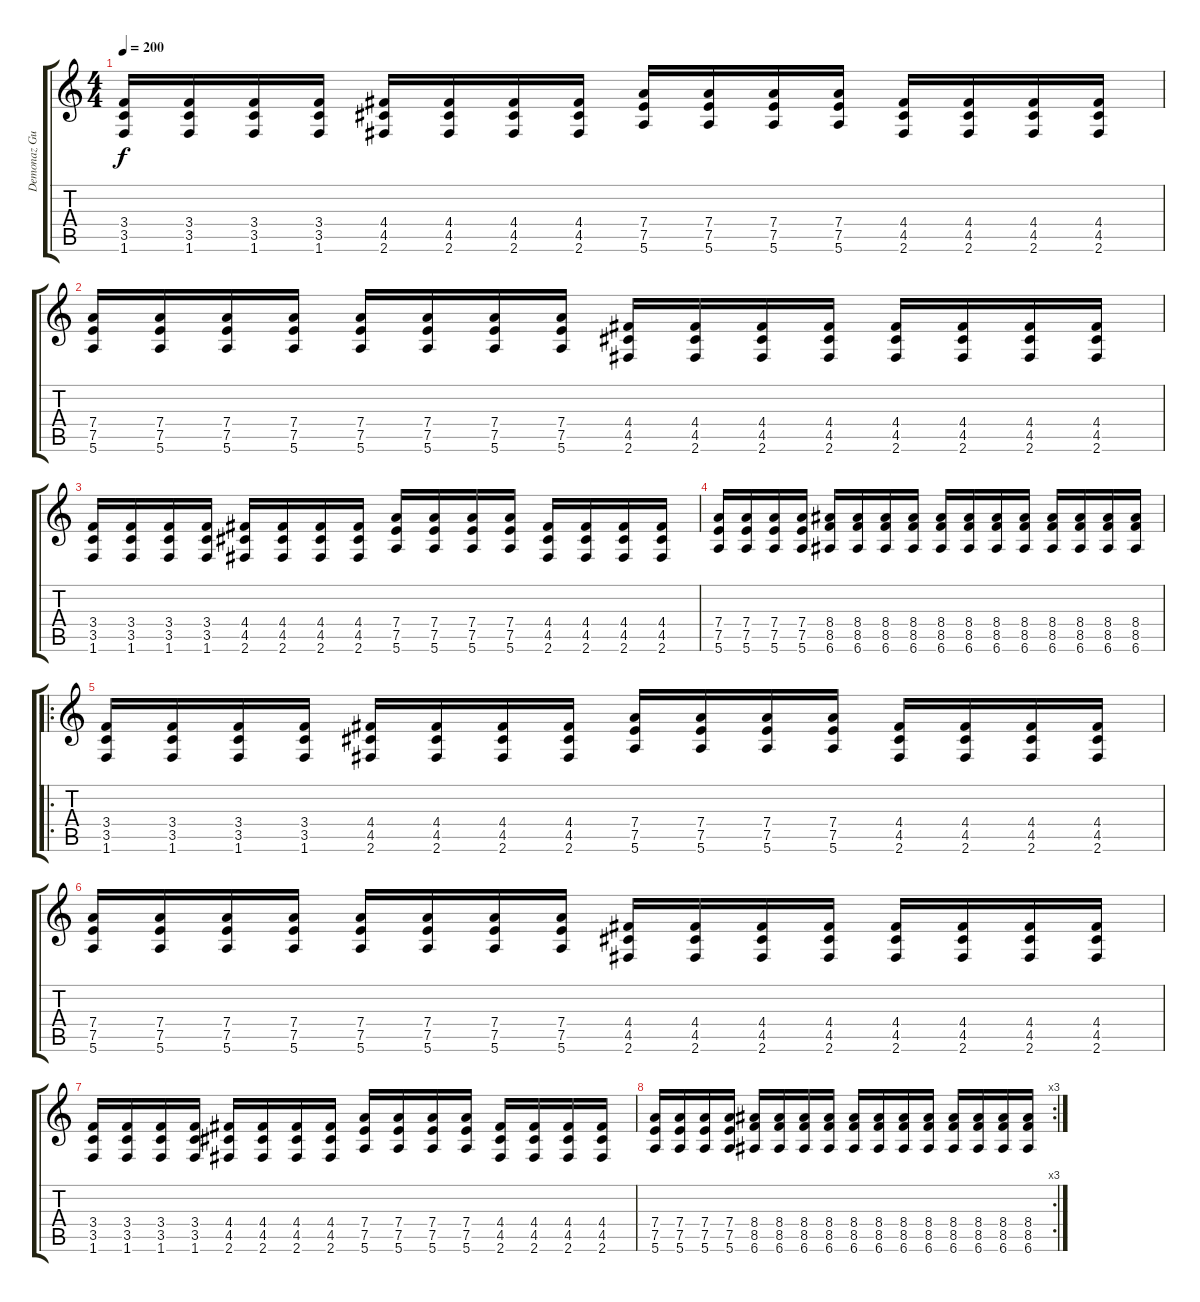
\track ("Demonaz Guitar 2" "Demonaz Gu") {instrument overdrivenguitar}
\staff {score tabs}
\tuning (E4 B3 G3 D3 A2 E2) {hide}
\ts (4 4)
\tempo 200
\clef g2
\ks c
(3.4 3.5 1.6).16{dy f volume 6 instrument overdrivenguitar} (3.4 3.5 1.6).16{volume 15 instrument overdrivenguitar} (3.4 3.5 1.6).16 (3.4 3.5 1.6).16 (4.4 4.5 2.6).16 (4.4 4.5 2.6).16 (4.4 4.5 2.6).16 (4.4 4.5 2.6).16 (7.4 7.5 5.6).16 (7.4 7.5 5.6).16 (7.4 7.5 5.6).16 (7.4 7.5 5.6).16 (4.4 4.5 2.6).16 (4.4 4.5 2.6).16 (4.4 4.5 2.6).16 (4.4 4.5 2.6).16 |
(7.4 7.5 5.6).16 (7.4 7.5 5.6).16 (7.4 7.5 5.6).16 (7.4 7.5 5.6).16 (7.4 7.5 5.6).16 (7.4 7.5 5.6).16 (7.4 7.5 5.6).16 (7.4 7.5 5.6).16 (4.4 4.5 2.6).16 (4.4 4.5 2.6).16 (4.4 4.5 2.6).16 (4.4 4.5 2.6).16 (4.4 4.5 2.6).16 (4.4 4.5 2.6).16 (4.4 4.5 2.6).16 (4.4 4.5 2.6).16 |
(3.4 3.5 1.6).16 (3.4 3.5 1.6).16 (3.4 3.5 1.6).16 (3.4 3.5 1.6).16 (4.4 4.5 2.6).16 (4.4 4.5 2.6).16 (4.4 4.5 2.6).16 (4.4 4.5 2.6).16 (7.4 7.5 5.6).16 (7.4 7.5 5.6).16 (7.4 7.5 5.6).16 (7.4 7.5 5.6).16 (4.4 4.5 2.6).16 (4.4 4.5 2.6).16 (4.4 4.5 2.6).16 (4.4 4.5 2.6).16 |
(7.4 7.5 5.6).16 (7.4 7.5 5.6).16 (7.4 7.5 5.6).16 (7.4 7.5 5.6).16 (8.4 8.5 6.6).16 (8.4 8.5 6.6).16 (8.4 8.5 6.6).16 (8.4 8.5 6.6).16 (8.4 8.5 6.6).16 (8.4 8.5 6.6).16 (8.4 8.5 6.6).16 (8.4 8.5 6.6).16 (8.4 8.5 6.6).16 (8.4 8.5 6.6).16 (8.4 8.5 6.6).16 (8.4 8.5 6.6).16 |
\ro
(3.4 3.5 1.6).16 (3.4 3.5 1.6).16 (3.4 3.5 1.6).16 (3.4 3.5 1.6).16 (4.4 4.5 2.6).16 (4.4 4.5 2.6).16 (4.4 4.5 2.6).16 (4.4 4.5 2.6).16 (7.4 7.5 5.6).16 (7.4 7.5 5.6).16 (7.4 7.5 5.6).16 (7.4 7.5 5.6).16 (4.4 4.5 2.6).16 (4.4 4.5 2.6).16 (4.4 4.5 2.6).16 (4.4 4.5 2.6).16 |
(7.4 7.5 5.6).16 (7.4 7.5 5.6).16 (7.4 7.5 5.6).16 (7.4 7.5 5.6).16 (7.4 7.5 5.6).16 (7.4 7.5 5.6).16 (7.4 7.5 5.6).16 (7.4 7.5 5.6).16 (4.4 4.5 2.6).16 (4.4 4.5 2.6).16 (4.4 4.5 2.6).16 (4.4 4.5 2.6).16 (4.4 4.5 2.6).16 (4.4 4.5 2.6).16 (4.4 4.5 2.6).16 (4.4 4.5 2.6).16 |
(3.4 3.5 1.6).16 (3.4 3.5 1.6).16 (3.4 3.5 1.6).16 (3.4 3.5 1.6).16 (4.4 4.5 2.6).16 (4.4 4.5 2.6).16 (4.4 4.5 2.6).16 (4.4 4.5 2.6).16 (7.4 7.5 5.6).16 (7.4 7.5 5.6).16 (7.4 7.5 5.6).16 (7.4 7.5 5.6).16 (4.4 4.5 2.6).16 (4.4 4.5 2.6).16 (4.4 4.5 2.6).16 (4.4 4.5 2.6).16 |
\rc 3
(7.4 7.5 5.6).16 (7.4 7.5 5.6).16 (7.4 7.5 5.6).16 (7.4 7.5 5.6).16 (8.4 8.5 6.6).16 (8.4 8.5 6.6).16 (8.4 8.5 6.6).16 (8.4 8.5 6.6).16 (8.4 8.5 6.6).16 (8.4 8.5 6.6).16 (8.4 8.5 6.6).16 (8.4 8.5 6.6).16 (8.4 8.5 6.6).16 (8.4 8.5 6.6).16 (8.4 8.5 6.6).16 (8.4 8.5 6.6).16
